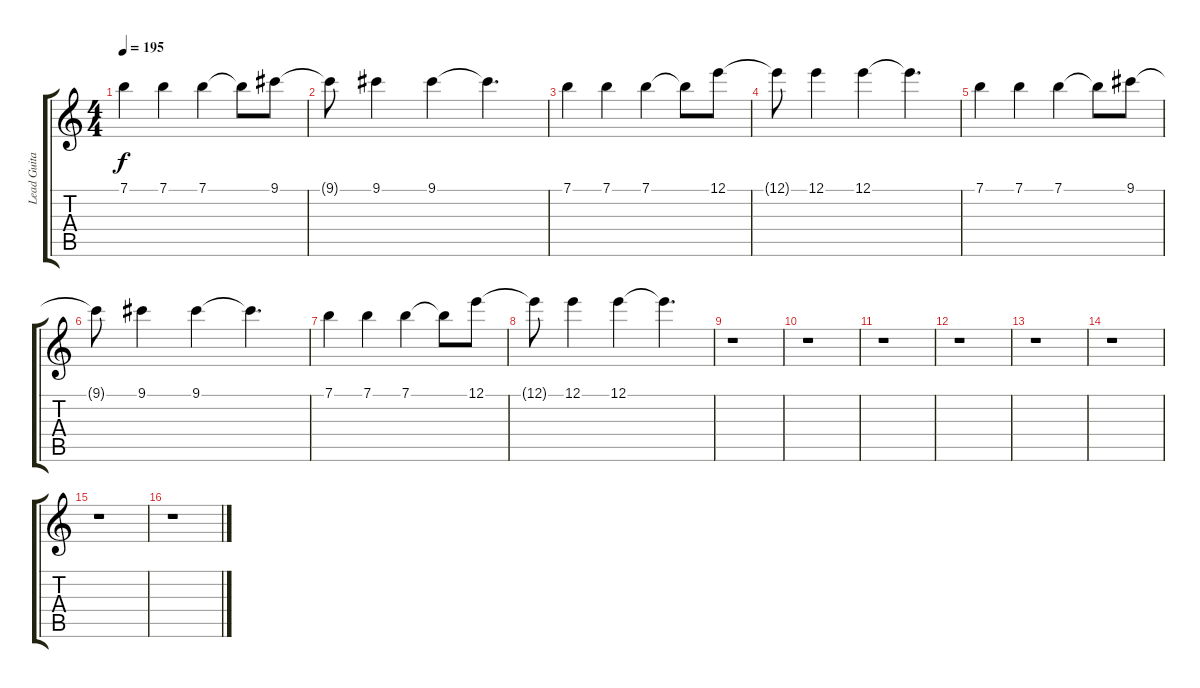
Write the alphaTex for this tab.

\track ("Lead Guitar" "Lead Guita") {instrument electricguitarclean}
\staff {score tabs}
\tuning (E4 B3 G3 D3 A2 E2) {hide}
\ts (4 4)
\tempo 195
\clef g2
\ks c
7.1.4{dy f} 7.1.4 7.1.4 7.1{t}.8 9.1.8 |
9.1{t}.8 9.1.4 9.1.4 9.1{t}.4{d} |
7.1.4 7.1.4 7.1.4 7.1{t}.8 12.1.8 |
12.1{t}.8 12.1.4 12.1.4 12.1{t}.4{d} |
7.1.4 7.1.4 7.1.4 7.1{t}.8 9.1.8 |
9.1{t}.8 9.1.4 9.1.4 9.1{t}.4{d} |
7.1.4 7.1.4 7.1.4 7.1{t}.8 12.1.8 |
12.1{t}.8 12.1.4 12.1.4 12.1{t}.4{d} |
r.1 |
r.1 |
r.1 |
r.1 |
r.1 |
r.1 |
r.1 |
r.1
